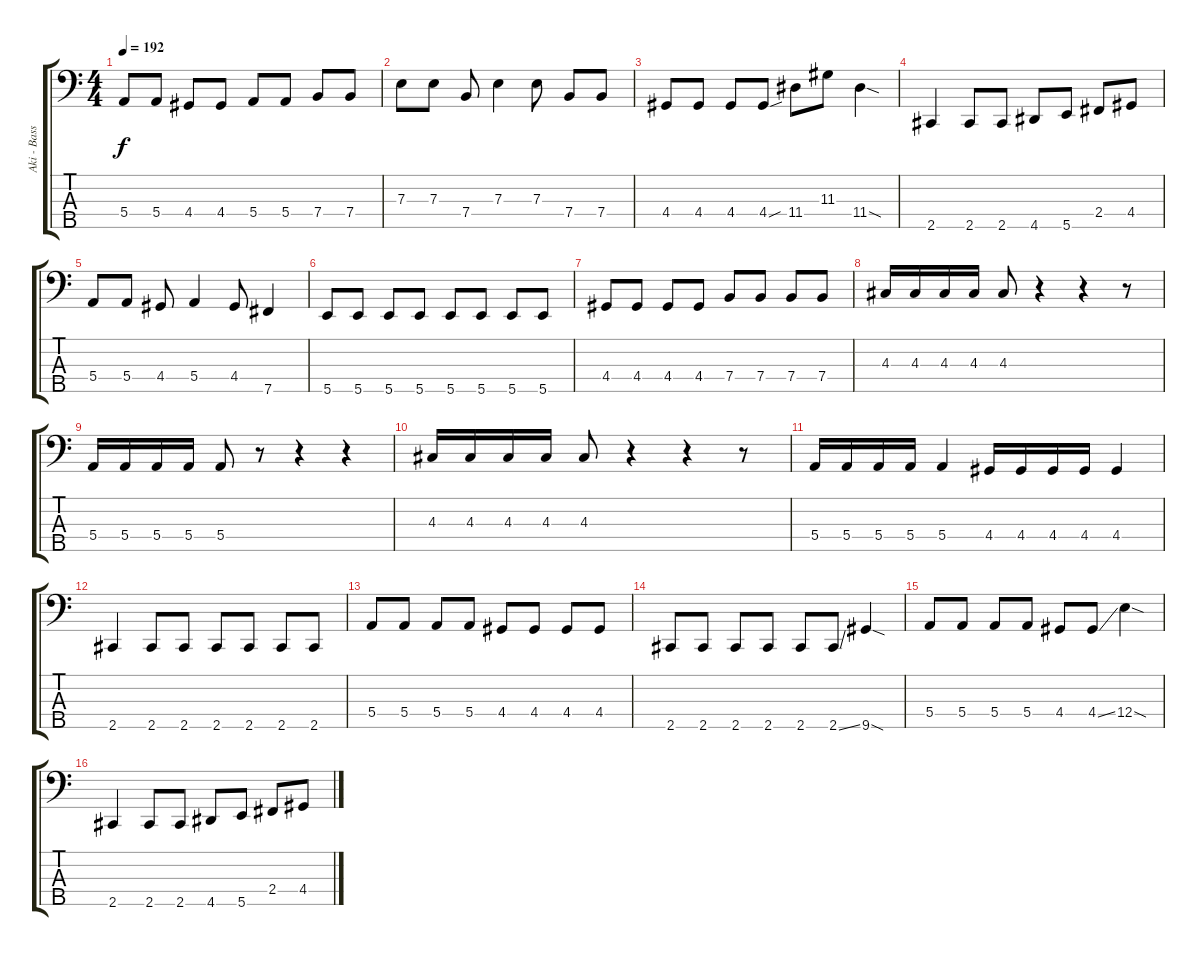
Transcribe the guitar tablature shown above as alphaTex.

\track ("Aki - Bass" "Aki - Bass") {instrument electricbassfinger}
\staff {score tabs}
\tuning (G2 D2 A1 E1 B0) {hide}
\ts (4 4)
\tempo 192
\clef f4
\ks c
5.4.8{dy f} 5.4.8 4.4.8 4.4.8 5.4.8 5.4.8 7.4.8 7.4.8 |
7.3.8 7.3.8 7.4.8 7.3.4 7.3.8 7.4.8 7.4.8 |
4.4.8 4.4.8 4.4.8 4.4{sou}.8 11.4.8 11.3.8 11.4{sod}.4 |
2.5.4 2.5.8 2.5.8 4.5.8 5.5.8 2.4.8 4.4.8 |
5.4.8 5.4.8 4.4.8 5.4.4 4.4.8 7.5.4 |
5.5.8 5.5.8 5.5.8 5.5.8 5.5.8 5.5.8 5.5.8 5.5.8 |
4.4.8 4.4.8 4.4.8 4.4.8 7.4.8 7.4.8 7.4.8 7.4.8 |
4.3.16 4.3.16 4.3.16 4.3.16 4.3.8 r.4 r.4 r.8 |
5.4.16 5.4.16 5.4.16 5.4.16 5.4.8 r.8 r.4 r.4 |
4.3.16 4.3.16 4.3.16 4.3.16 4.3.8 r.4 r.4 r.8 |
5.4.16 5.4.16 5.4.16 5.4.16 5.4.4 4.4.16 4.4.16 4.4.16 4.4.16 4.4.4 |
2.5.4 2.5.8 2.5.8 2.5.8 2.5.8 2.5.8 2.5.8 |
5.4.8 5.4.8 5.4.8 5.4.8 4.4.8 4.4.8 4.4.8 4.4.8 |
2.5.8 2.5.8 2.5.8 2.5.8 2.5.8 2.5{ss}.8 9.5{sod}.4 |
5.4.8 5.4.8 5.4.8 5.4.8 4.4.8 4.4{ss}.8 12.4{sod}.4 |
2.5.4 2.5.8 2.5.8 4.5.8 5.5.8 2.4.8 4.4.8
